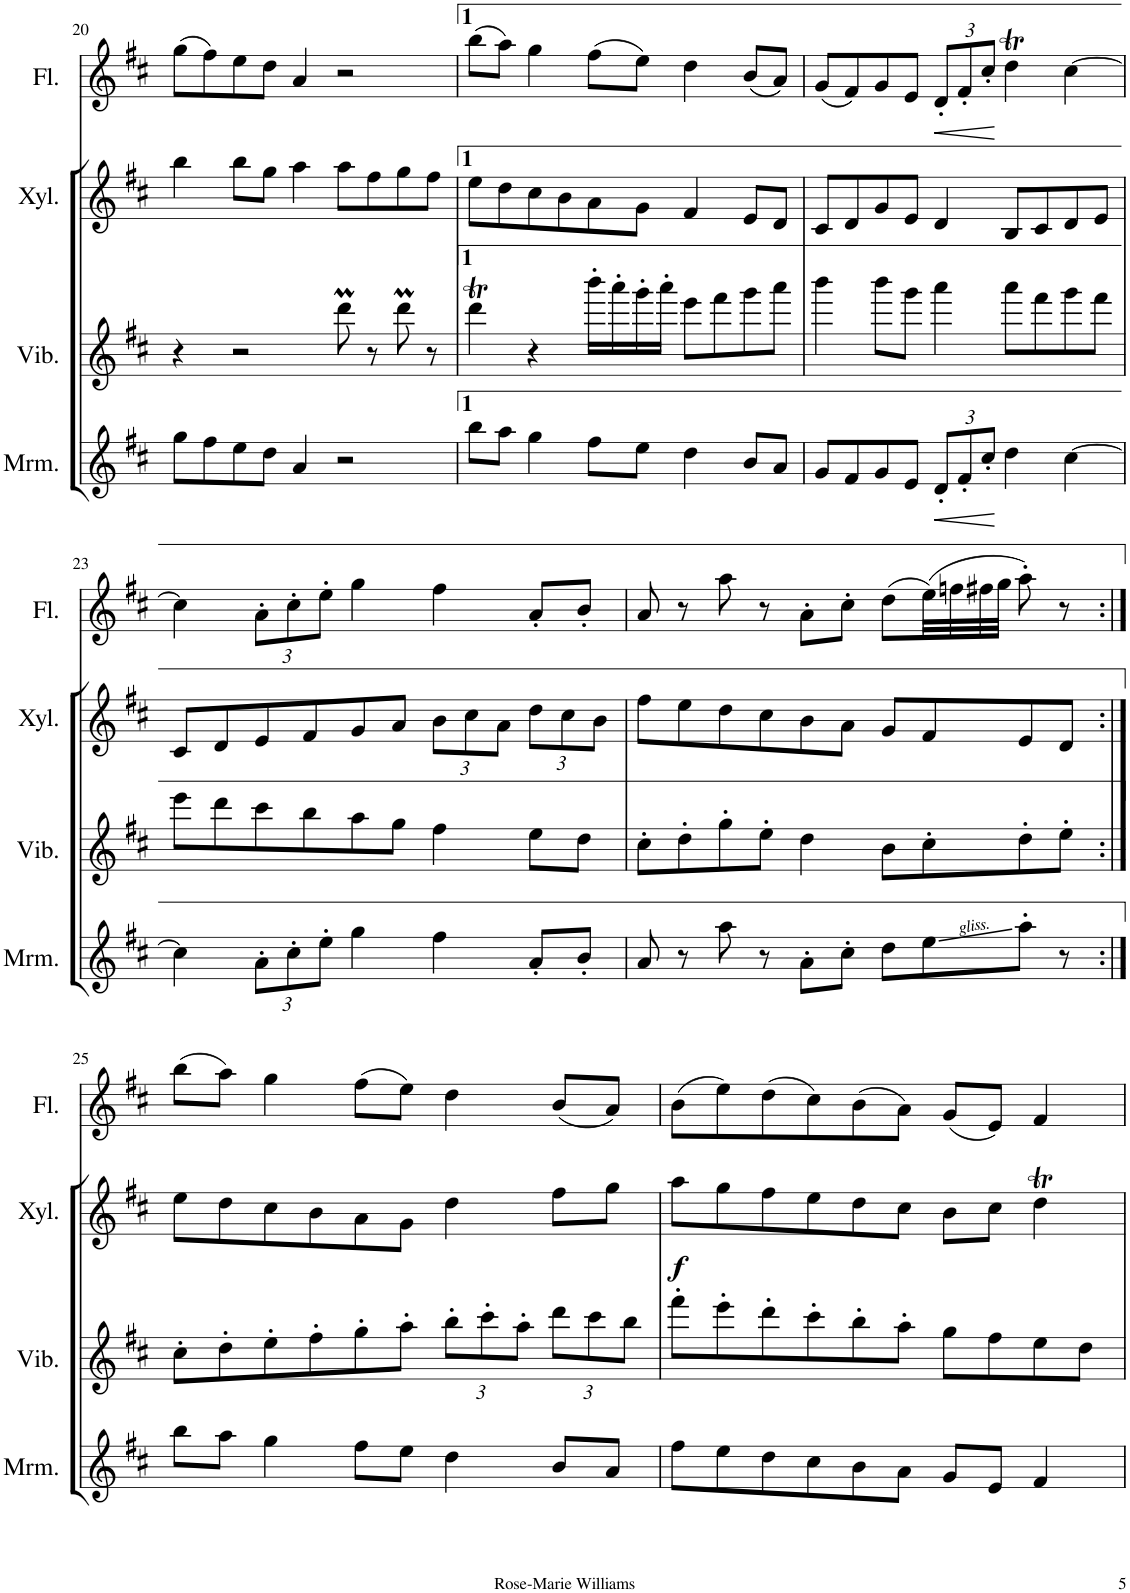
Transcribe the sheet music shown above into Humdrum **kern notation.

**kern	**dynam	**kern	**kern	**dynam	**kern	**dynam
*part4	*part4	*part3	*part2	*part2	*part1	*part1
*staff4	*staff4	*staff3	*staff2	*staff2	*staff1	*staff1
*I"Marimba	*	*I"Vibraphone	*I"Xylophone	*	*I"Flute	*
*I'Mrm.	*	*I'Vib.	*I'Xyl.	*	*I'Fl.	*
!!LO:PB:g=z
*clefG2	*	*clefG2	*clefG2	*	*clefG2	*
*	*	*	*Trd-7c-12	*	*	*
*k[f#c#]	*	*k[f#c#]	*k[f#c#]	*	*k[f#c#]	*
*M5/4	*	*M5/4	*M5/4	*	*M5/4	*
=20	=20	=20	=20	=20	=20	=20
8gg\L	.	4r	4bb\	.	(>8gg\L	.
8ff#\	.	.	.	.	8ff#\)	.
8ee\	.	2r	8bb\L	.	8ee\	.
8dd\J	.	.	8gg\J	.	8dd\J	.
4a/	.	.	4aa\	.	4a/	.
2r	.	8dddM\	8aa\L	.	2r	.
.	.	8r	8ff#\	.	.	.
.	.	8dddM\	8gg\	.	.	.
.	.	8r	8ff#\J	.	.	.
=21	=21	=21	=21	=21	=21	=21
8bb\L	.	4dddT\	8ee\L	.	(>8bb\L	.
8aa\J	.	.	8dd\	.	8aa\J)	.
4gg\	.	4r	8cc#\	.	4gg\	.
.	.	.	8b\	.	.	.
8ff#\L	.	16bbb'\LL	8a\	.	(>8ff#\L	.
.	.	16aaa'\	.	.	.	.
8ee\J	.	16ggg'\	8g\J	.	8ee\J)	.
.	.	16aaa'\JJ	.	.	.	.
4dd\	.	8eee\L	4f#/	.	4dd\	.
.	.	8fff#\	.	.	.	.
8b/L	.	8ggg\	8e/L	.	(<8b/L	.
8a/J	.	8aaa\J	8d/J	.	8a/J)	.
=22	=22	=22	=22	=22	=22	=22
8g/L	.	4bbb\	8c#/L	.	(<8g/L	.
8f#/	.	.	8d/	.	8f#/)	.
8g/	.	8bbb\L	8g/	.	8g/	.
8e/J	.	8ggg\J	8e/J	.	8e/J	.
*Xbrackettup	*	*	*	*	*	*
!	!LO:HP:b	!	!	!	!	!
*	*	*	*	*	*Xbrackettup	*
!	!	!	!	!	!	!LO:HP:b
12d'/L	<	4aaa\	4d/	.	12d'/L	<
12f#'/	.	.	.	.	12f#'/	.
12cc#'/J	.	.	.	.	12cc#'/J	.
4dd\	[	8aaa\L	8B/L	.	4ddT\	[
.	.	8fff#\	8c#/	.	.	.
[4cc#\	.	8ggg\	8d/	.	[4cc#\	.
.	.	8fff#\J	8e/J	.	.	.
!!LO:LB:g=z
=23	=23	=23	=23	=23	=23	=23
4cc#\]	.	8eee\L	8c#/L	.	4cc#\]	.
.	.	8ddd\	8d/	.	.	.
12a'\L	.	8ccc#\	8e/	.	12a'\L	.
12cc#'\	.	.	.	.	12cc#'\	.
.	.	8bb\	8f#/	.	.	.
12ee'\J	.	.	.	.	12ee'\J	.
4gg\	.	8aa\	8g/	.	4gg\	.
.	.	8gg\J	8a/J	.	.	.
*	*	*	*Xbrackettup	*	*	*
4ff#\	.	4ff#\	12b\L	.	4ff#\	.
.	.	.	12cc#\	.	.	.
.	.	.	12a\J	.	.	.
8a'/L	.	8ee\L	12dd\L	.	8a'/L	.
.	.	.	12cc#\	.	.	.
8b'/J	.	8dd\J	.	.	8b'/J	.
.	.	.	12b\J	.	.	.
=24	=24	=24	=24	=24	=24	=24
8a/	.	8cc#'\L	8ff#\L	.	8a/	.
8r	.	8dd'\	8ee\	.	8r	.
8aa\	.	8gg'\	8dd\	.	8aa\	.
8r	.	8ee'\J	8cc#\	.	8r	.
8a'\L	.	4dd\	8b\	.	8a'\L	.
8cc#'\J	.	.	8a\J	.	8cc#'\J	.
8dd\L	.	8b\L	8g/L	.	(>8dd\L	.
8ee\	.	8cc#'\	8f#/	.	(>32ee\LL)	.
.	.	.	.	.	32ffn\	.
.	.	.	.	.	32ff#X\	.
.	.	.	.	.	32gg\JJJ	.
8aa'\J	.	8dd'\	8e/	.	8aa'\)	.
8r	.	8ee'\J	8d/J	.	8r	.
!!LO:LB:g=z
=25:|!	=25:|!	=25:|!	=25:|!	=25:|!	=25:|!	=25:|!
8bb\L	.	8cc#'\L	8ee\L	.	(>8bb\L	.
8aa\J	.	8dd'\	8dd\	.	8aa\J)	.
4gg\	.	8ee'\	8cc#\	.	4gg\	.
.	.	8ff#'\	8b\	.	.	.
8ff#\L	.	8gg'\	8a\	.	(>8ff#\L	.
8ee\J	.	8aa'\J	8g\J	.	8ee\J)	.
*	*	*Xbrackettup	*	*	*	*
4dd\	.	12bb'\L	4dd\	.	4dd\	.
.	.	12ccc#'\	.	.	.	.
.	.	12aa'\J	.	.	.	.
8b/L	.	12ddd\L	8ff#\L	.	(<8b/L	.
.	.	12ccc#\	.	.	.	.
8a/J	.	.	8gg\J	.	8a/J)	.
.	.	12bb\J	.	.	.	.
=26	=26	=26	=26	=26	=26	=26
!	!	!	!	!LO:DY:b	!	!
8ff#\L	.	8fff#'\L	8aa\L	f	(>8b\L	.
8ee\	.	8eee'\	8gg\	.	8ee\)	.
8dd\	.	8ddd'\	8ff#\	.	(>8dd\	.
8cc#\	.	8ccc#'\	8ee\	.	8cc#\)	.
8b\	.	8bb'\	8dd\	.	(>8b\	.
8a\J	.	8aa'\J	8cc#\J	.	8a\J)	.
8g/L	.	8gg\L	8b\L	.	(<8g/L	.
8e/J	.	8ff#\	8cc#\J	.	8e/J)	.
4f#/	.	8ee\	4ddT\	.	4f#/	.
.	.	8dd\J	.	.	.	.
=	=	=	=	=	=	=
*-	*-	*-	*-	*-	*-	*-
